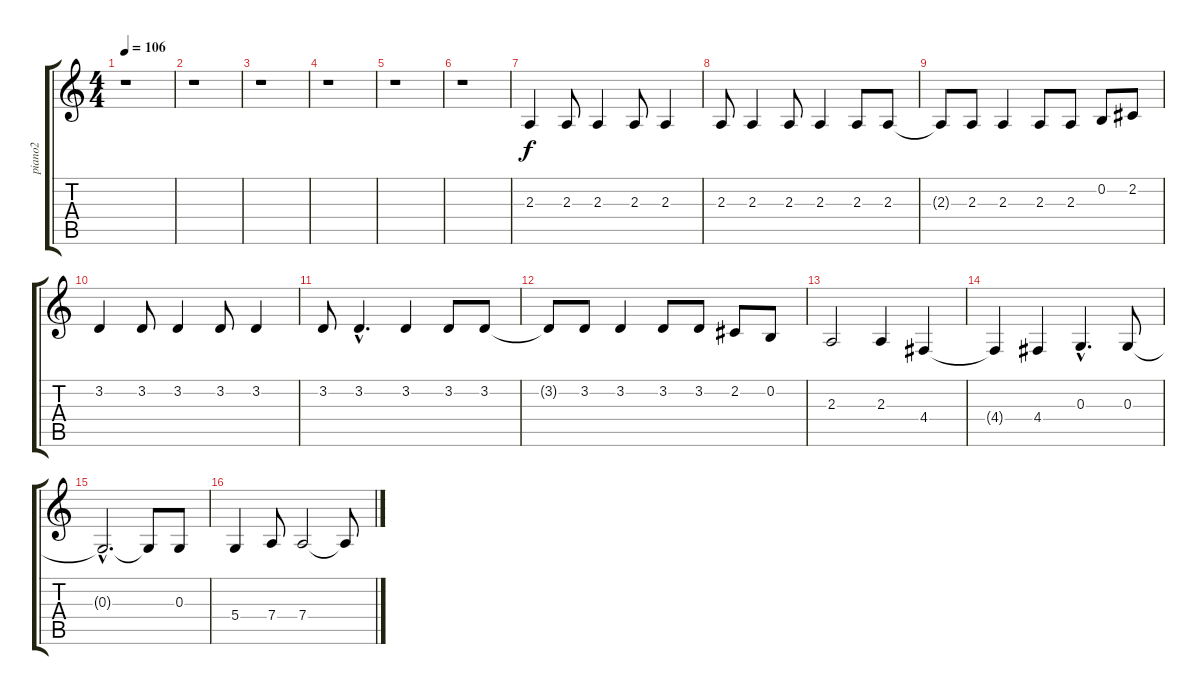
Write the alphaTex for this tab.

\track ("piano2" "piano2") {instrument brightacousticpiano}
\staff {score tabs}
\tuning (E4 B3 G3 D3 A2 E2) {hide}
\ts (4 4)
\tempo 106
\clef g2
\ks c
r.1{dy f instrument brightacousticpiano} |
r.1 |
r.1 |
r.1 |
r.1 |
r.1 |
2.3.4{volume 9} 2.3.8 2.3.4 2.3.8 2.3.4 |
2.3.8 2.3.4 2.3.8 2.3.4 2.3.8 2.3.8 |
2.3{t}.8 2.3.8 2.3.4 2.3.8 2.3.8 0.2.8 2.2.8 |
3.2.4 3.2.8 3.2.4 3.2.8 3.2.4 |
3.2.8 3.2{hac}.4{d} 3.2.4 3.2.8 3.2.8 |
3.2{t}.8 3.2.8 3.2.4 3.2.8 3.2.8 2.2.8 0.2.8 |
2.3.2 2.3.4 4.4.4 |
4.4{t}.4 4.4.4 0.3{hac}.4{d} 0.3.8 |
0.3{hac t}.2{d} 0.3{t}.8 0.3.8 |
5.4.4 7.4.8 7.4.2 7.4{t}.8
